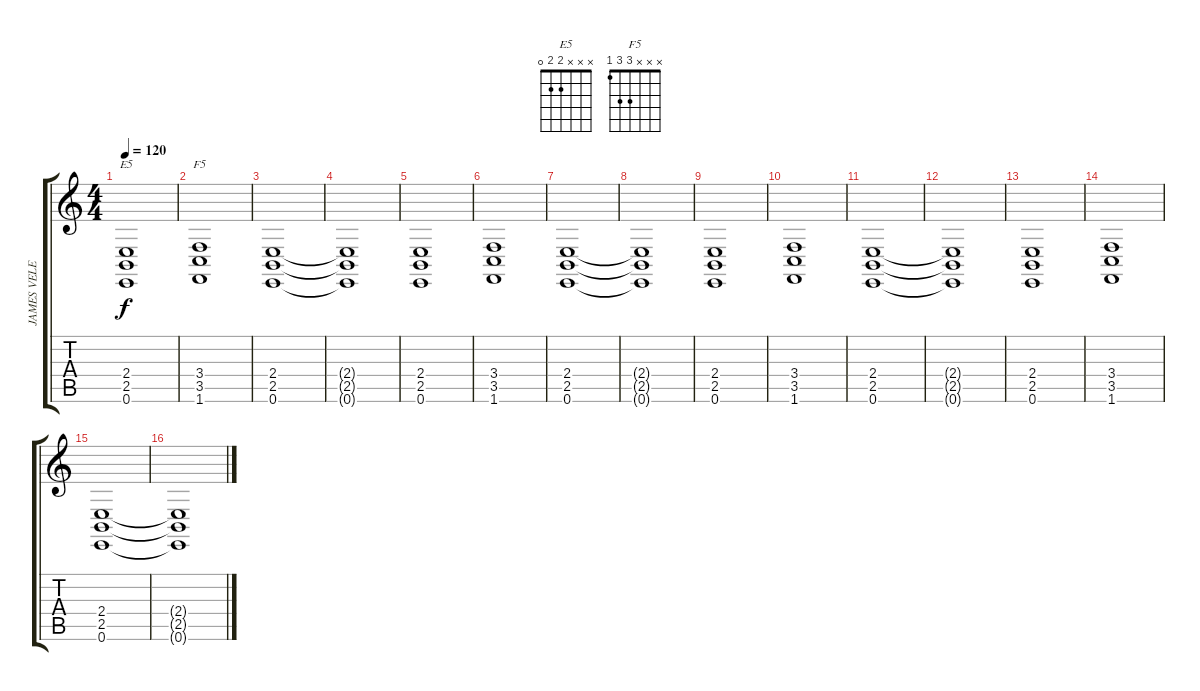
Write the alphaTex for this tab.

\track ("JAMES VELEZ DARKJAMES TECLADOS" "JAMES VELE") {instrument fx7echoes}
\staff {score tabs}
\tuning (E4 B3 G3 D3 A2 E2) {hide}
\chord ("E5" x x x 2 2 0)
\chord ("F5" x x x 3 3 1)
\ts (4 4)
\tempo 120
\clef g2
\ks c
(2.4 2.5 0.6).1{ch "E5" dy f} |
(3.4 3.5 1.6).1{ch "F5"} |
(2.4 2.5 0.6).1 |
(2.4{t} 2.5{t} 0.6{t}).1 |
(2.4 2.5 0.6).1 |
(3.4 3.5 1.6).1 |
(2.4 2.5 0.6).1 |
(2.4{t} 2.5{t} 0.6{t}).1 |
(2.4 2.5 0.6).1 |
(3.4 3.5 1.6).1 |
(2.4 2.5 0.6).1 |
(2.4{t} 2.5{t} 0.6{t}).1 |
(2.4 2.5 0.6).1 |
(3.4 3.5 1.6).1 |
(2.4 2.5 0.6).1 |
(2.4{t} 2.5{t} 0.6{t}).1
